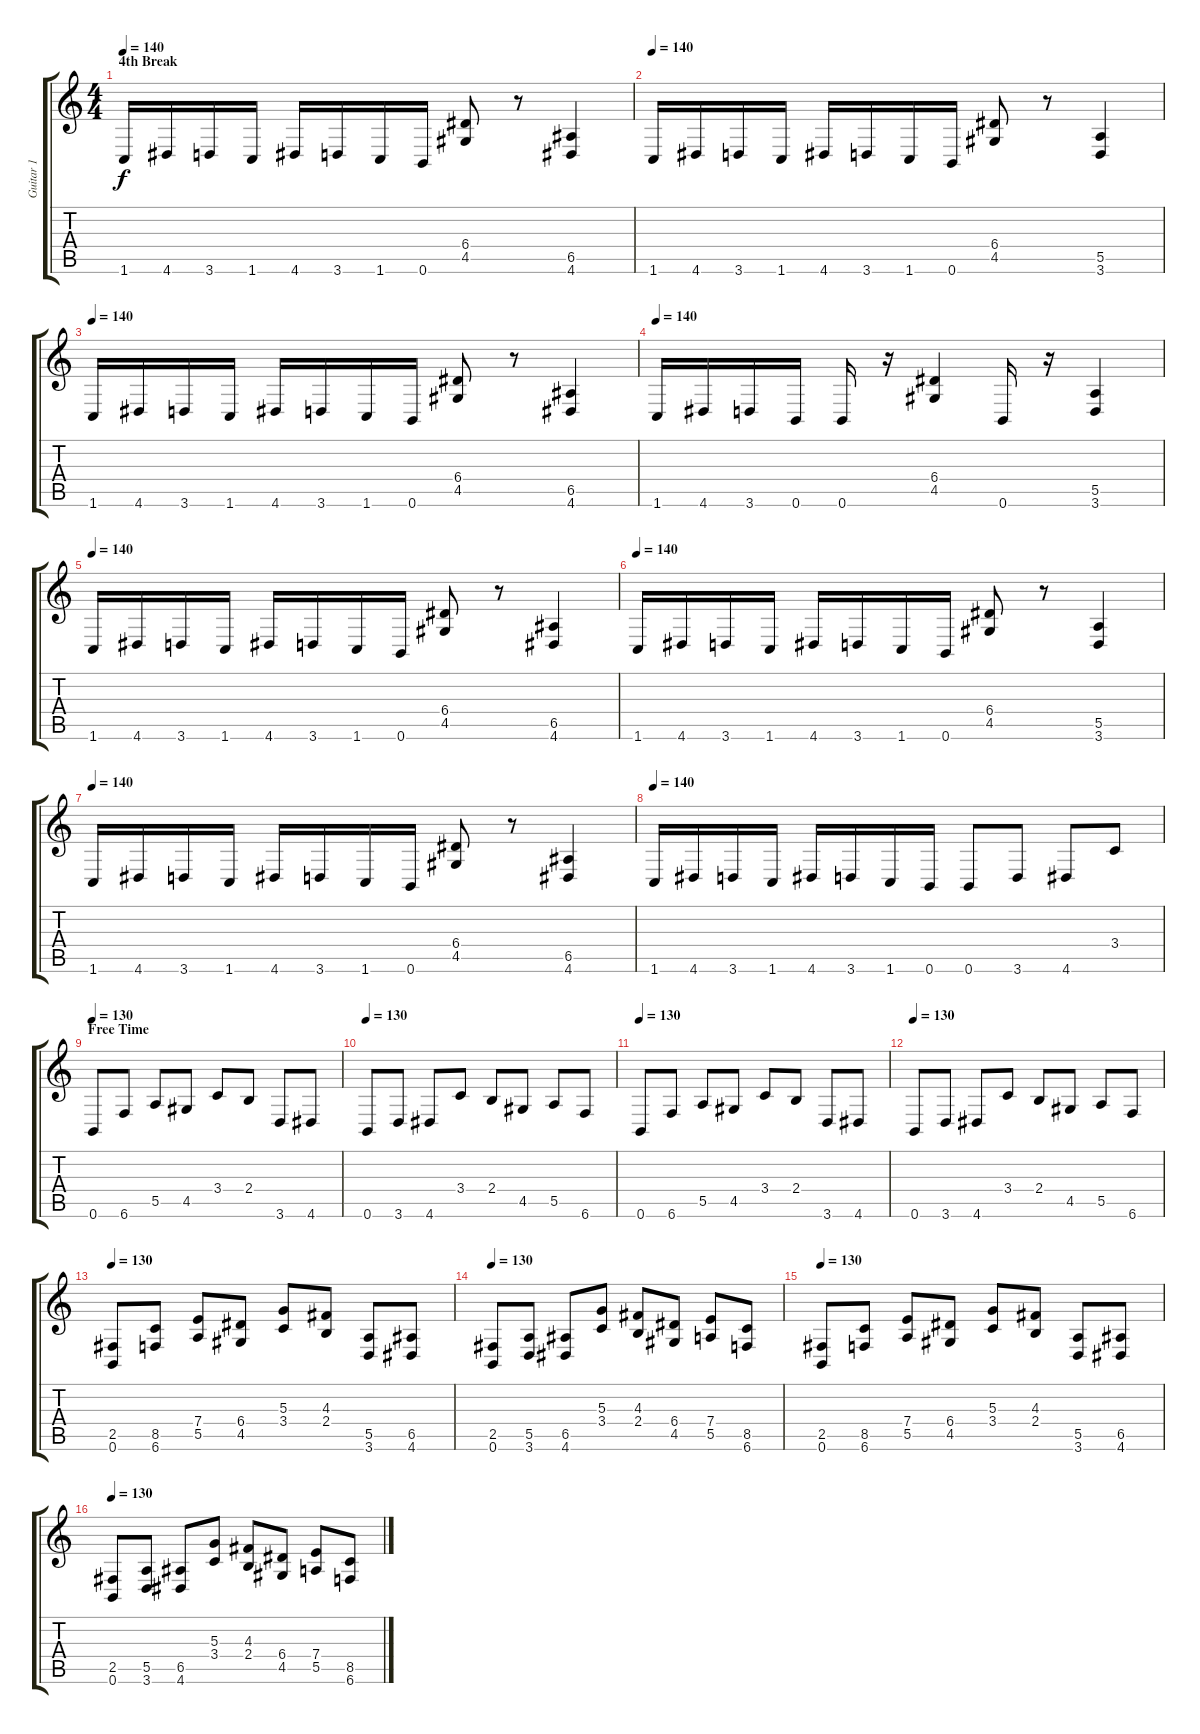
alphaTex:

\track ("Guitar 1" "Guitar 1") {instrument distortionguitar}
\staff {score tabs}
\tuning (B3 Gb3 D3 A2 E2 B1) {hide}
\ts (4 4)
\section ("" "4th Break")
\tempo 140
\clef g2
\ks c
1.6.16{dy f} 4.6.16 3.6.16 1.6.16 4.6.16 3.6.16 1.6.16 0.6.16 (6.4 4.5).8 r.8 (6.5 4.6).4 |
\tempo 140
1.6.16 4.6.16 3.6.16 1.6.16 4.6.16 3.6.16 1.6.16 0.6.16 (6.4 4.5).8 r.8 (5.5 3.6).4 |
\tempo 140
1.6.16 4.6.16 3.6.16 1.6.16 4.6.16 3.6.16 1.6.16 0.6.16 (6.4 4.5).8 r.8 (6.5 4.6).4 |
\tempo 140
1.6.16 4.6.16 3.6.16 0.6.16 0.6.16 r.16 (6.4 4.5).4 0.6.16 r.16 (5.5 3.6).4 |
\tempo 140
1.6.16 4.6.16 3.6.16 1.6.16 4.6.16 3.6.16 1.6.16 0.6.16 (6.4 4.5).8 r.8 (6.5 4.6).4 |
\tempo 140
1.6.16 4.6.16 3.6.16 1.6.16 4.6.16 3.6.16 1.6.16 0.6.16 (6.4 4.5).8 r.8 (5.5 3.6).4 |
\tempo 140
1.6.16 4.6.16 3.6.16 1.6.16 4.6.16 3.6.16 1.6.16 0.6.16 (6.4 4.5).8 r.8 (6.5 4.6).4 |
\tempo 140
1.6.16 4.6.16 3.6.16 1.6.16 4.6.16 3.6.16 1.6.16 0.6.16 0.6.8 3.6.8 4.6.8 3.4.8 |
\section ("" "Free Time")
\tempo 130
0.6.8 6.6.8 5.5.8 4.5.8 3.4.8 2.4.8 3.6.8 4.6.8 |
\tempo 130
0.6.8 3.6.8 4.6.8 3.4.8 2.4.8 4.5.8 5.5.8 6.6.8 |
\tempo 130
0.6.8 6.6.8 5.5.8 4.5.8 3.4.8 2.4.8 3.6.8 4.6.8 |
\tempo 130
0.6.8 3.6.8 4.6.8 3.4.8 2.4.8 4.5.8 5.5.8 6.6.8 |
\tempo 130
(2.5 0.6).8 (8.5 6.6).8 (7.4 5.5).8 (6.4 4.5).8 (5.3 3.4).8 (4.3 2.4).8 (5.5 3.6).8 (6.5 4.6).8 |
\tempo 130
(2.5 0.6).8 (5.5 3.6).8 (6.5 4.6).8 (5.3 3.4).8 (4.3 2.4).8 (6.4 4.5).8 (7.4 5.5).8 (8.5 6.6).8 |
\tempo 130
(2.5 0.6).8 (8.5 6.6).8 (7.4 5.5).8 (6.4 4.5).8 (5.3 3.4).8 (4.3 2.4).8 (5.5 3.6).8 (6.5 4.6).8 |
\tempo 130
(2.5 0.6).8 (5.5 3.6).8 (6.5 4.6).8 (5.3 3.4).8 (4.3 2.4).8 (6.4 4.5).8 (7.4 5.5).8 (8.5 6.6).8
